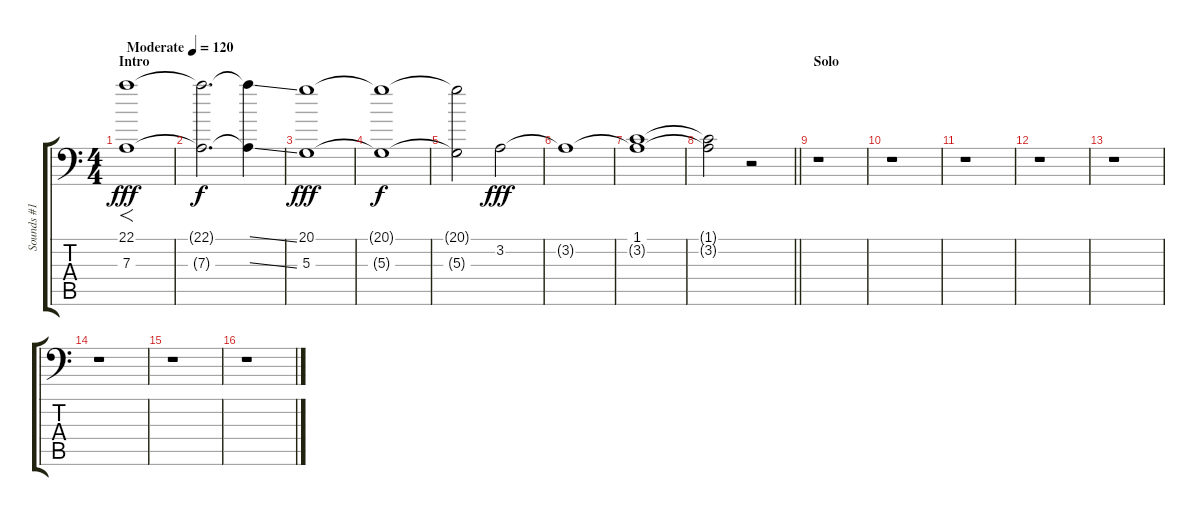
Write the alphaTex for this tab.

\track ("Sounds #1" "Sounds #1") {instrument stringensemble2}
\staff {score tabs}
\tuning (B3 Gb3 D3 A2 E2 A1) {hide}
\ts (4 4)
\section ("" "Intro")
\tempo (120 "Moderate")
\clef f4
\ks c
(22.1 7.3).1{f dy fff instrument stringensemble2} |
(22.1{t} 7.3{t}).2{d dy f} (22.1{ss t} 7.3{ss t}).4 |
(20.1 5.3).1{dy fff} |
(20.1{t} 5.3{t}).1{dy f} |
(20.1{t} 5.3{t}).2 3.2.2{dy fff} |
3.2{t}.1 |
(1.1 3.2{t}).1 |
\barLineRight lightlight
(1.1{t} 3.2{t}).2 r.2 |
\section ("" "Solo")
r.1 |
r.1 |
r.1 |
r.1 |
r.1 |
r.1 |
r.1 |
r.1
